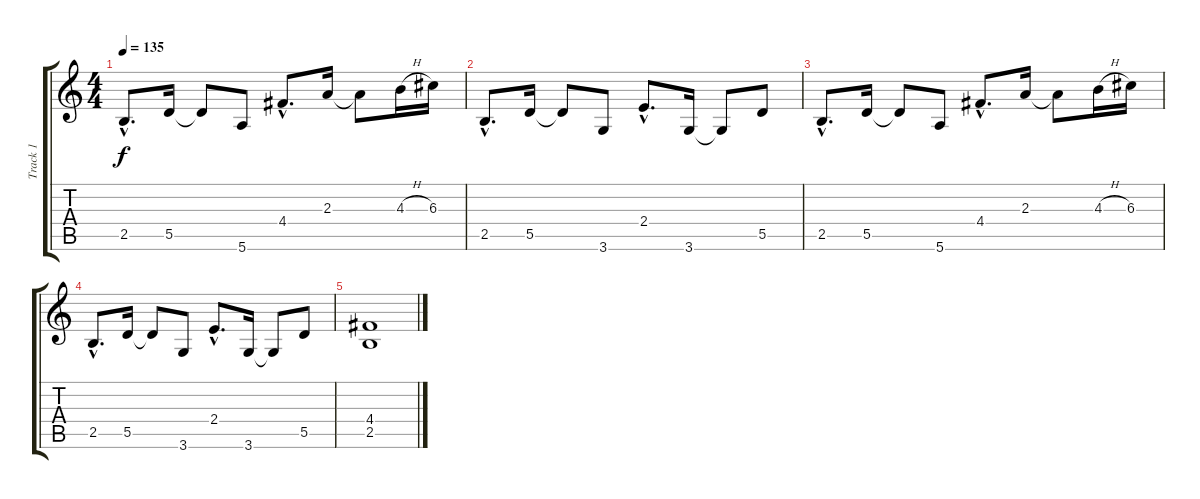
\track ("Track 1" "Track 1") {instrument distortionguitar}
\staff {score tabs}
\tuning (E4 B3 G3 D3 A2 E2) {hide}
\ts (4 4)
\tempo 135
\clef g2
\ks c
2.5{hac}.8{d dy f} 5.5.16 5.5{t}.8 5.6.8 4.4{hac}.8{d} 2.3.16 2.3{t}.8 4.3{h}.16 6.3.16 |
2.5{hac}.8{d} 5.5.16 5.5{t}.8 3.6.8 2.4{hac}.8{d} 3.6.16 3.6{t}.8 5.5.8 |
2.5{hac}.8{d} 5.5.16 5.5{t}.8 5.6.8 4.4{hac}.8{d} 2.3.16 2.3{t}.8 4.3{h}.16 6.3.16 |
2.5{hac}.8{d} 5.5.16 5.5{t}.8 3.6.8 2.4{hac}.8{d} 3.6.16 3.6{t}.8 5.5.8 |
(4.4 2.5).1
